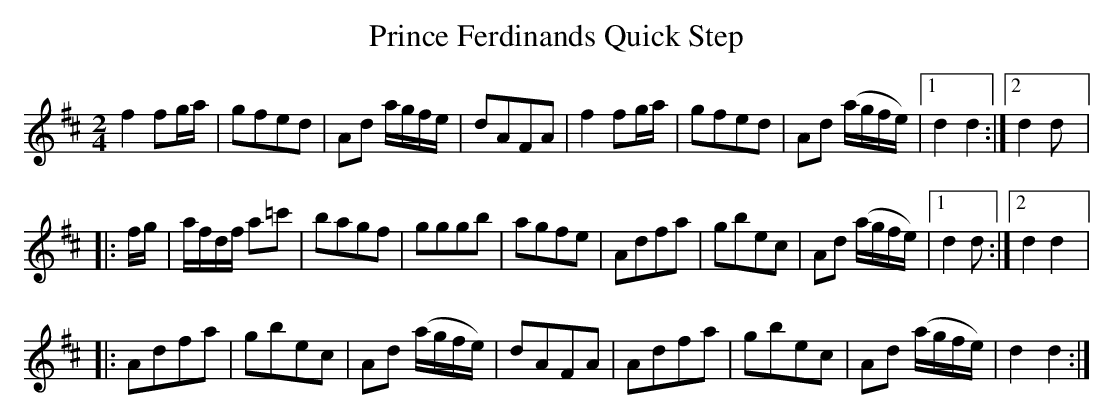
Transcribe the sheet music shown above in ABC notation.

X:1
T:Prince Ferdinands Quick Step
M:2/4
K:D
f4 f2ga| g2f2e2d2| A2d2 agfe| d2A2F2A2|\
f4 f2ga| g2f2e2d2| A2d2 (agfe)|1 d4 d4 :|2 d4 d2|:
fg|\
afdf a2=c'2| b2a2g2f2| g2g2g2b2| a2g2f2e2| \
A2d2f2a2| g2b2e2c2| A2d2 (agfe)|1 d4 d2 :|2 d4 d4 |:
A2d2f2a2| g2b2e2c2| A2d2 (agfe)| d2A2F2A2|\
A2d2f2a2| g2b2e2c2| A2d2 (agfe)| d4 d4:|
